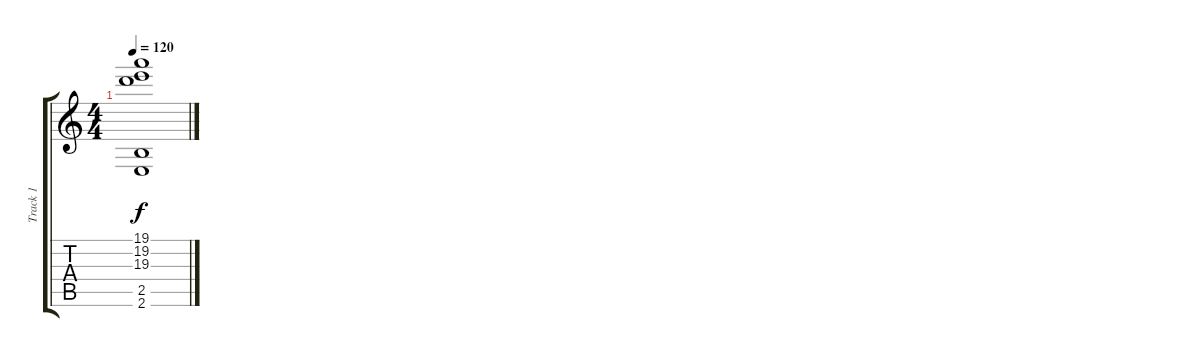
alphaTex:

\track ("Track 1" "Track 1") {instrument acousticguitarsteel}
\staff {score tabs}
\tuning (D4 A3 G3 D3 A2 D2) {hide}
\ts (4 4)
\tempo 120
\clef g2
\ks c
(19.1{t} 19.2{t} 19.3{t} 2.5{t} 2.6{t}).1{dy f}
